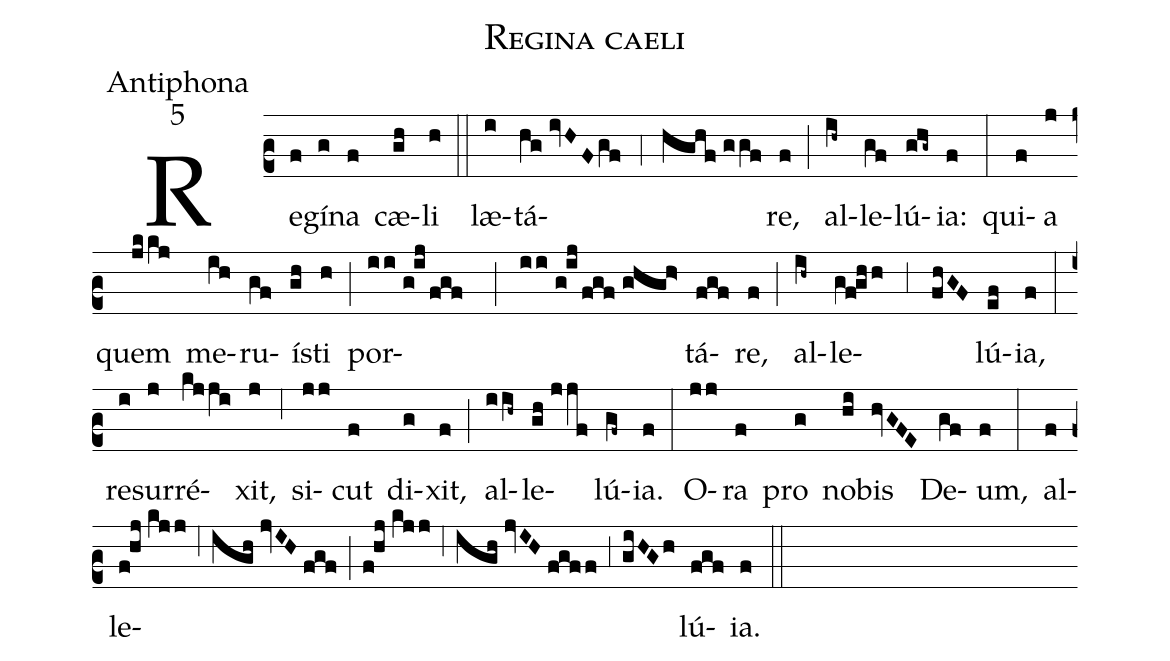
name:Regina caeli;
office-part:Antiphona;
mode:5;
%%
(c2) Re(f)gí(g)na(f) cæ(gh)li(h) (::) læ(i)tá(hg//ivHFgf;4hghf//ggf)re,(f) (;) al(ih~)le(gf)lú(ghg~)ia:(f) (:) qui(f)a(j) quem(jkkj) me(ih)ru(gf)í(gh)sti(h) (;) por(ii//g!ij/fgf//;ii//g!ij/fgf//ghgh>)tá(fgf)re,(f) (;) al(ih~)le(gf!ghh;3fhGF)lú(ef)ia,(f) (:) re(i)sur(j)ré(kjji)xit,(j) (;6) si(jj)cut(f) di(g)xit,(f) (;) al(iih~)le(gh//jjf)lú(gf~)ia.(f) (:) O(jj)ra(f) pro(g) no(hi)bis(hvGFE) De(gf)um,(f) (:) al(f)le(f!hj//kjj;6igh//jvIH//fgf;f!hj//kjj;6igh//jvIH//fgff;3giHGh)lú(fgf)ia.(f) (::)
